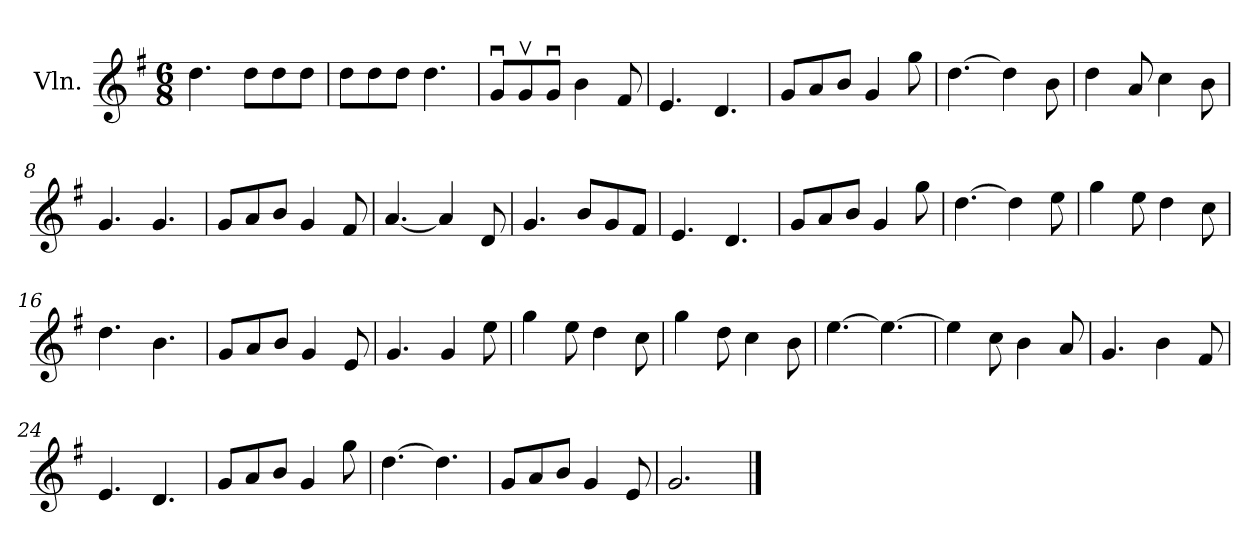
**kern
*part1
*staff1
*I"Vln.
*I'Vln.
*clefG2
*k[f#]
*M6/8
=1
4.dd\
8dd\L
8dd\
8dd\J
=2
8dd\L
8dd\
8dd\J
4.dd\
!!LO:LB:g=z
=3
8gu/L
8gv/
8gu/J
4b\
8f#/
=4
4.e/
4.d/
=5
8g/L
8a/
8b/J
4g/
8gg\
=6
[4.dd\
4dd\]
8b\
!!LO:LB:g=z
=7
4dd\
8a/
4cc\
8b\
=8
4.g/
4.g/
=9
8g/L
8a/
8b/J
4g/
8f#/
=10
[4.a/
4a/]
8d/
!!LO:LB:g=z
=11
4.g/
8b/L
8g/
8f#/J
=12
4.e/
4.d/
=13
8g/L
8a/
8b/J
4g/
8gg\
=14
[4.dd\
4dd\]
8ee\
!!LO:LB:g=z
=15
4gg\
8ee\
4dd\
8cc\
=16
4.dd\
4.b\
=17
8g/L
8a/
8b/J
4g/
8e/
=18
4.g/
4g/
8ee\
!!LO:LB:g=z
=19
4gg\
8ee\
4dd\
8cc\
=20
4gg\
8dd\
4cc\
8b\
=21
[4.ee\
4.ee\_
=22
4ee\]
8cc\
4b\
8a/
!!LO:LB:g=z
=23
4.g/
4b\
8f#/
=24
4.e/
4.d/
=25
8g/L
8a/
8b/J
4g/
8gg\
=26
[4.dd\
4.dd\]
=27
8g/L
8a/
8b/J
4g/
8e/
=28
2.g/
==
*-
